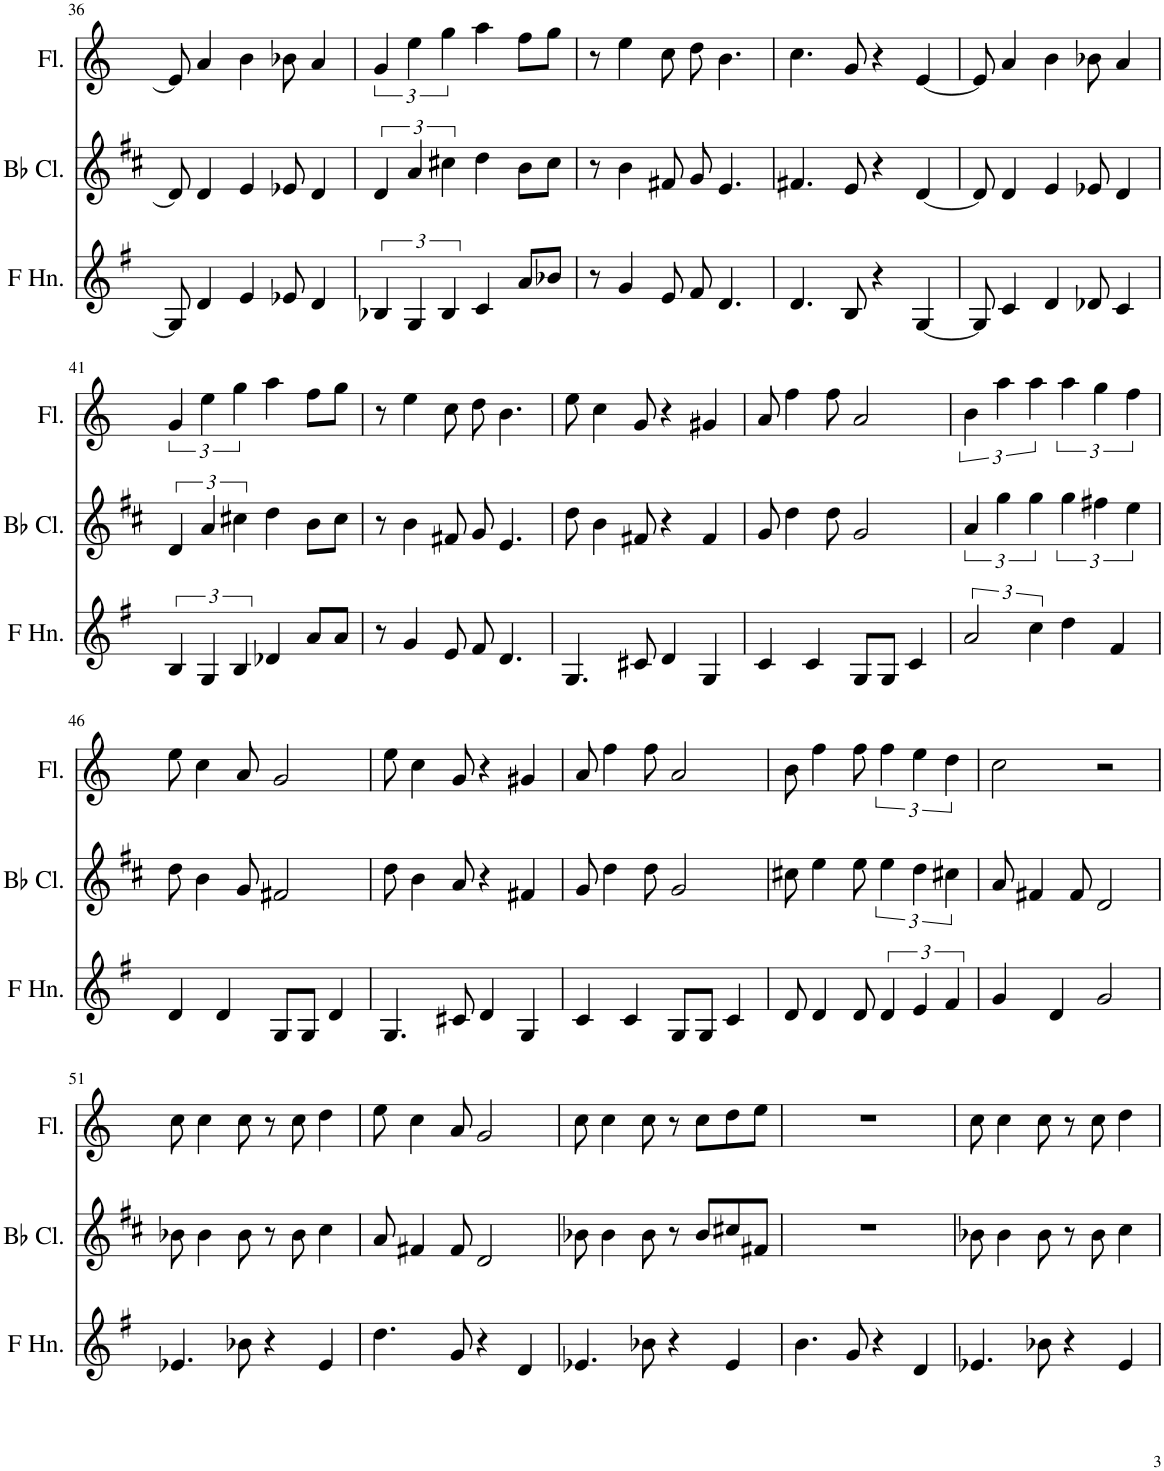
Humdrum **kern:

**kern	**kern	**kern
*part3	*part2	*part1
*staff3	*staff2	*staff1
*I"Horn in F	*I"Bb Clarinet	*I"Flute
*	*I'Bb Cl.	*I'Fl.
!!LO:PB:g=z
*clefG2	*clefG2	*clefG2
*Trd4c7	*Trd1c2	*
*k[f#]	*k[f#c#]	*k[]
*M4/4	*M4/4	*M4/4
=36	=36	=36
8G/]	8d/]	8e/]
4d/	4d/	4a/
4e/	4e/	4b\
8e-X/	8e-X/	8b-X\
4d/	4d/	4a/
=37	=37	=37
6B-X/	6d/	6g/
6G/	6a/	6ee\
6B-/	6cc#X\	6gg\
4c/	4dd\	4aa\
8a/L	8b\L	8ff\L
8b-X/J	8cc#\J	8gg\J
=38	=38	=38
8r	8r	8r
4g/	4b\	4ee\
8e/	8f#X/	8cc\
8f#/	8g/	8dd\
4.d/	4.e/	4.b\
=39	=39	=39
4.d/	4.f#X/	4.cc\
8B/	8e/	8g/
4r	4r	4r
[4G/	[4d/	[4e/
=40	=40	=40
8G/]	8d/]	8e/]
4c/	4d/	4a/
4d/	4e/	4b\
8d-X/	8e-X/	8b-X\
4c/	4d/	4a/
!!LO:LB:g=z
=41	=41	=41
6B/	6d/	6g/
6G/	6a/	6ee\
6B/	6cc#X\	6gg\
4d-X/	4dd\	4aa\
8a/L	8b\L	8ff\L
8a/J	8cc#\J	8gg\J
=42	=42	=42
8r	8r	8r
4g/	4b\	4ee\
8e/	8f#X/	8cc\
8f#/	8g/	8dd\
4.d/	4.e/	4.b\
=43	=43	=43
4.G/	8dd\	8ee\
.	4b\	4cc\
8c#X/	8f#X/	8g/
4d/	4r	4r
4G/	4f#/	4g#X/
=44	=44	=44
4c/	8g/	8a/
.	4dd\	4ff\
4c/	.	.
.	8dd\	8ff\
8G/L	2g/	2a/
8G/J	.	.
4c/	.	.
=45	=45	=45
3a/	6a/	6b\
.	6gg\	6aa\
6cc\	6gg\	6aa\
4dd\	6gg\	6aa\
.	6ff#X\	6gg\
4f#/	.	.
.	6ee\	6ff\
!!LO:LB:g=z
=46	=46	=46
4d/	8dd\	8ee\
.	4b\	4cc\
4d/	.	.
.	8g/	8a/
8G/L	2f#X/	2g/
8G/J	.	.
4d/	.	.
=47	=47	=47
4.G/	8dd\	8ee\
.	4b\	4cc\
8c#X/	8a/	8g/
4d/	4r	4r
4G/	4f#X/	4g#X/
=48	=48	=48
4c/	8g/	8a/
.	4dd\	4ff\
4c/	.	.
.	8dd\	8ff\
8G/L	2g/	2a/
8G/J	.	.
4c/	.	.
=49	=49	=49
8d/	8cc#X\	8b\
4d/	4ee\	4ff\
8d/	8ee\	8ff\
6d/	6ee\	6ff\
6e/	6dd\	6ee\
6f#/	6cc#X\	6dd\
=50	=50	=50
4g/	8a/	2cc\
.	4f#X/	.
4d/	.	.
.	8f#/	.
2g/	2d/	2r
!!LO:LB:g=z
=51	=51	=51
4.e-X/	8b-X\	8cc\
.	4b-\	4cc\
8b-X\	8b-\	8cc\
4r	8r	8r
.	8b-\	8cc\
4e-/	4cc#\	4dd\
=52	=52	=52
4.dd\	8a/	8ee\
.	4f#X/	4cc\
8g/	8f#/	8a/
4r	2d/	2g/
4d/	.	.
=53	=53	=53
4.e-X/	8b-X\	8cc\
.	4b-\	4cc\
8b-X\	8b-\	8cc\
4r	8r	8r
.	8b-/L	8cc\L
4e-/	8cc#X/	8dd\
.	8f#X/J	8ee\J
=54	=54	=54
4.b\	1r	1r
8g/	.	.
4r	.	.
4d/	.	.
=55	=55	=55
4.e-X/	8b-X\	8cc\
.	4b-\	4cc\
8b-X\	8b-\	8cc\
4r	8r	8r
.	8b-\	8cc\
4e-/	4cc#\	4dd\
=	=	=
*-	*-	*-
